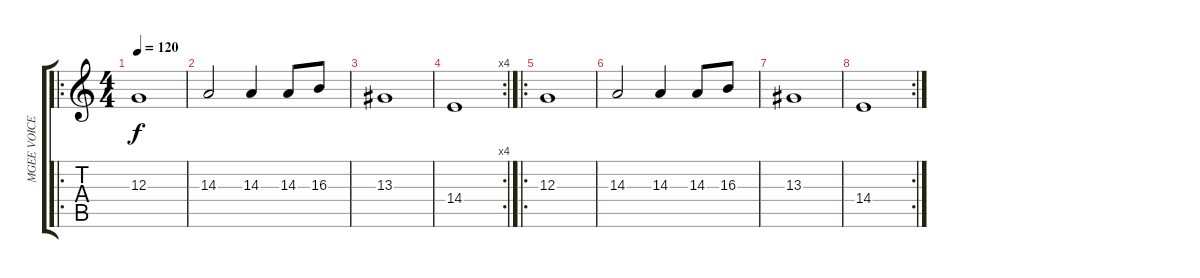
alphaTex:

\track ("MGEE VOICE BACKGR. VOICE" "MGEE VOICE") {instrument lead6voice}
\staff {score tabs}
\tuning (E4 B3 G3 D3 A2 E2) {hide}
\ro
\ts (4 4)
\tempo 120
\clef g2
\ks c
12.3.1{dy f} |
14.3.2 14.3.4 14.3.8 16.3.8 |
13.3.1 |
\rc 4
14.4.1 |
\ro
12.3.1 |
14.3.2 14.3.4 14.3.8 16.3.8 |
13.3.1 |
\rc 2
14.4.1
